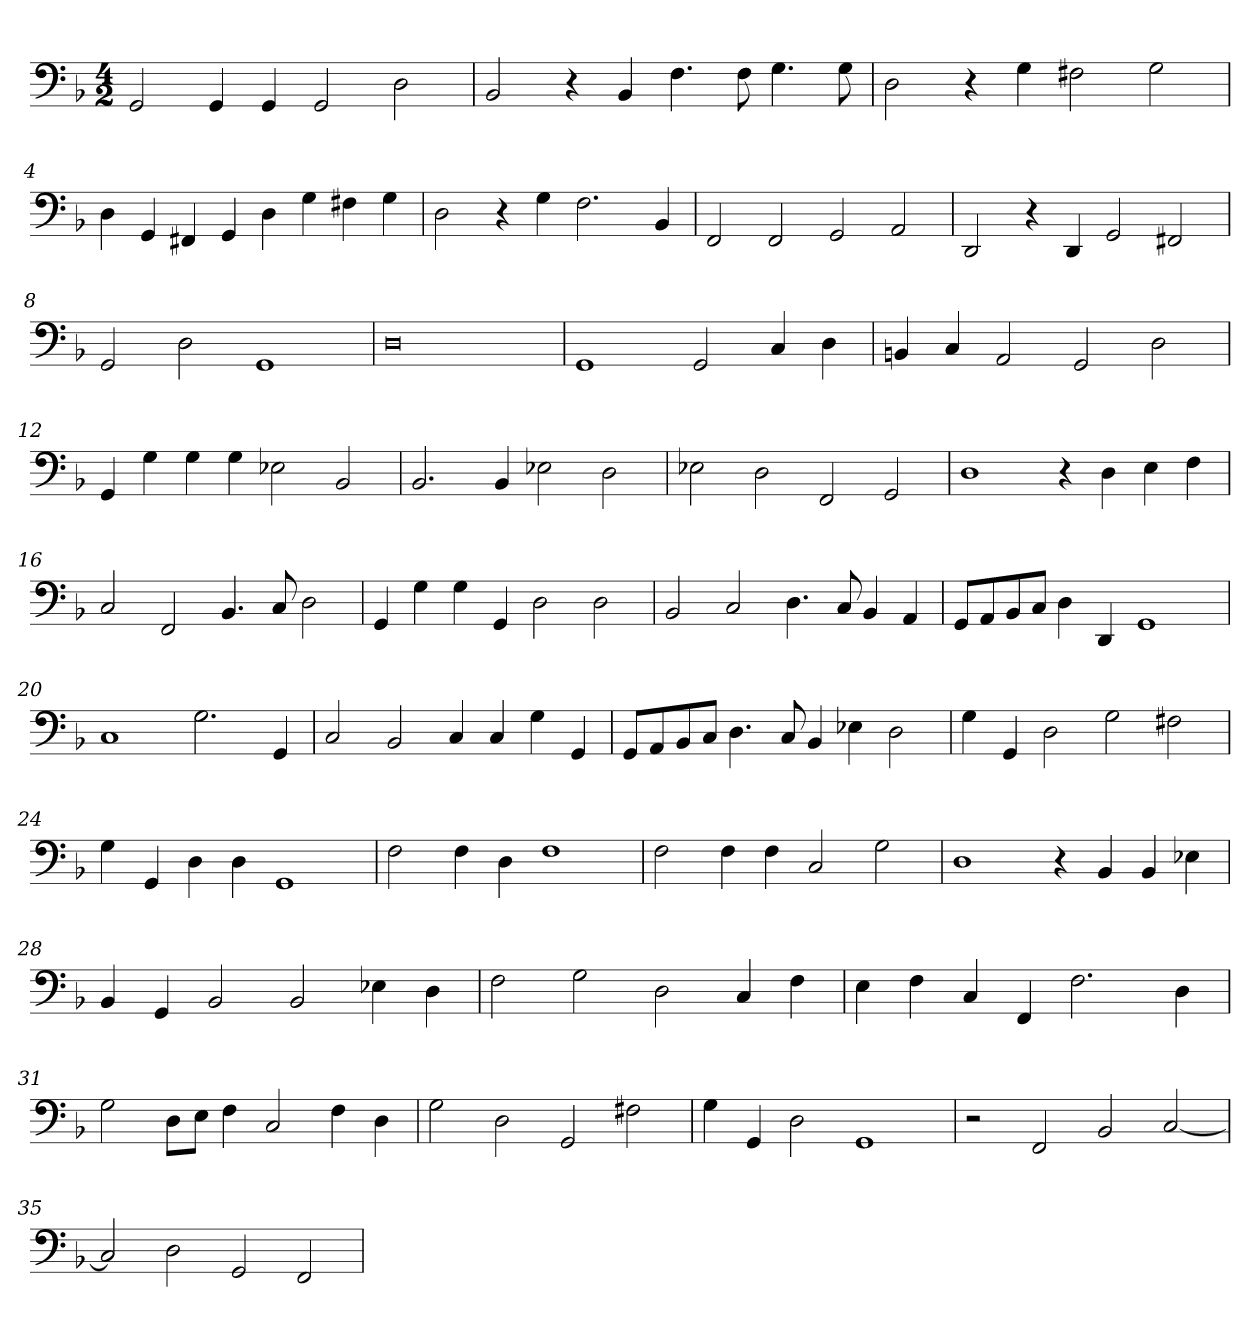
**kern
*part1
*staff1
*clefF4
*k[b-]
*F:
*M4/2
=1
2GG/
4GG/
4GG/
2GG/
2D\
=2
2BB-/
4r
4BB-/
4.F\
8F\
4.G\
8G\
=3
2D\
4r
4G\
2F#X\
2G\
=4
4D\
4GG/
4FF#X/
4GG/
4D\
4G\
4F#X\
4G\
!!LO:LB:g=z
=5
2D\
4r
4G\
2.F\
4BB-/
=6
2FF/
2FF/
2GG/
2AA/
=7
2DD/
4r
4DD/
2GG/
2FF#X/
=8
2GG/
2D\
1GG
=9
0D
!!LO:LB:g=z
=10!
1GG
2GG/
4C/
4D\
=11
4BBn/
4C/
2AA/
2GG/
2D\
=12
4GG/
4G\
4G\
4G\
2E-X\
2BB-/
=13
2.BB-/
4BB-/
2E-X\
2D\
!!LO:LB:g=z
=14
2E-X\
2D\
2FF/
2GG/
=15
1D
4r
4D\
4E\
4F\
=16
2C/
2FF/
4.BB-/
8C/
2D\
=17
4GG/
4G\
4G\
4GG/
2D\
2D\
!!LO:LB:g=z
=18
2BB-/
2C/
4.D\
8C/
4BB-/
4AA/
=19
8GG/L
8AA/
8BB-/
8C/J
4D\
4DD/
1GG
=20
1C
2.G\
4GG/
=21
2C/
2BB-/
4C/
4C/
4G\
4GG/
!!LO:LB:g=z
=22
8GG/L
8AA/
8BB-/
8C/J
4.D\
8C/
4BB-/
4E-X\
2D\
=23
4G\
4GG/
2D\
2G\
2F#X\
=24
4G\
4GG/
4D\
4D\
1GG
=25
2F\
4F\
4D\
1F
!!LO:LB:g=z
=26
2F\
4F\
4F\
2C/
2G\
=27
1D
4r
4BB-/
4BB-/
4E-X\
=28
4BB-/
4GG/
2BB-/
2BB-/
4E-X\
4D\
=29
2F\
2G\
2D\
4C/
4F\
!!LO:LB:g=z
=30
4E\
4F\
4C/
4FF/
2.F\
4D\
=31
2G\
8D\L
8E\J
4F\
2C/
4F\
4D\
=32
2G\
2D\
2GG/
2F#X\
=33
4G\
4GG/
2D\
1GG
!!LO:LB:g=z
=34
2r
2FF/
2BB-/
[2C/
=35
2C/]
2D\
2GG/
2FF/
=
*-
